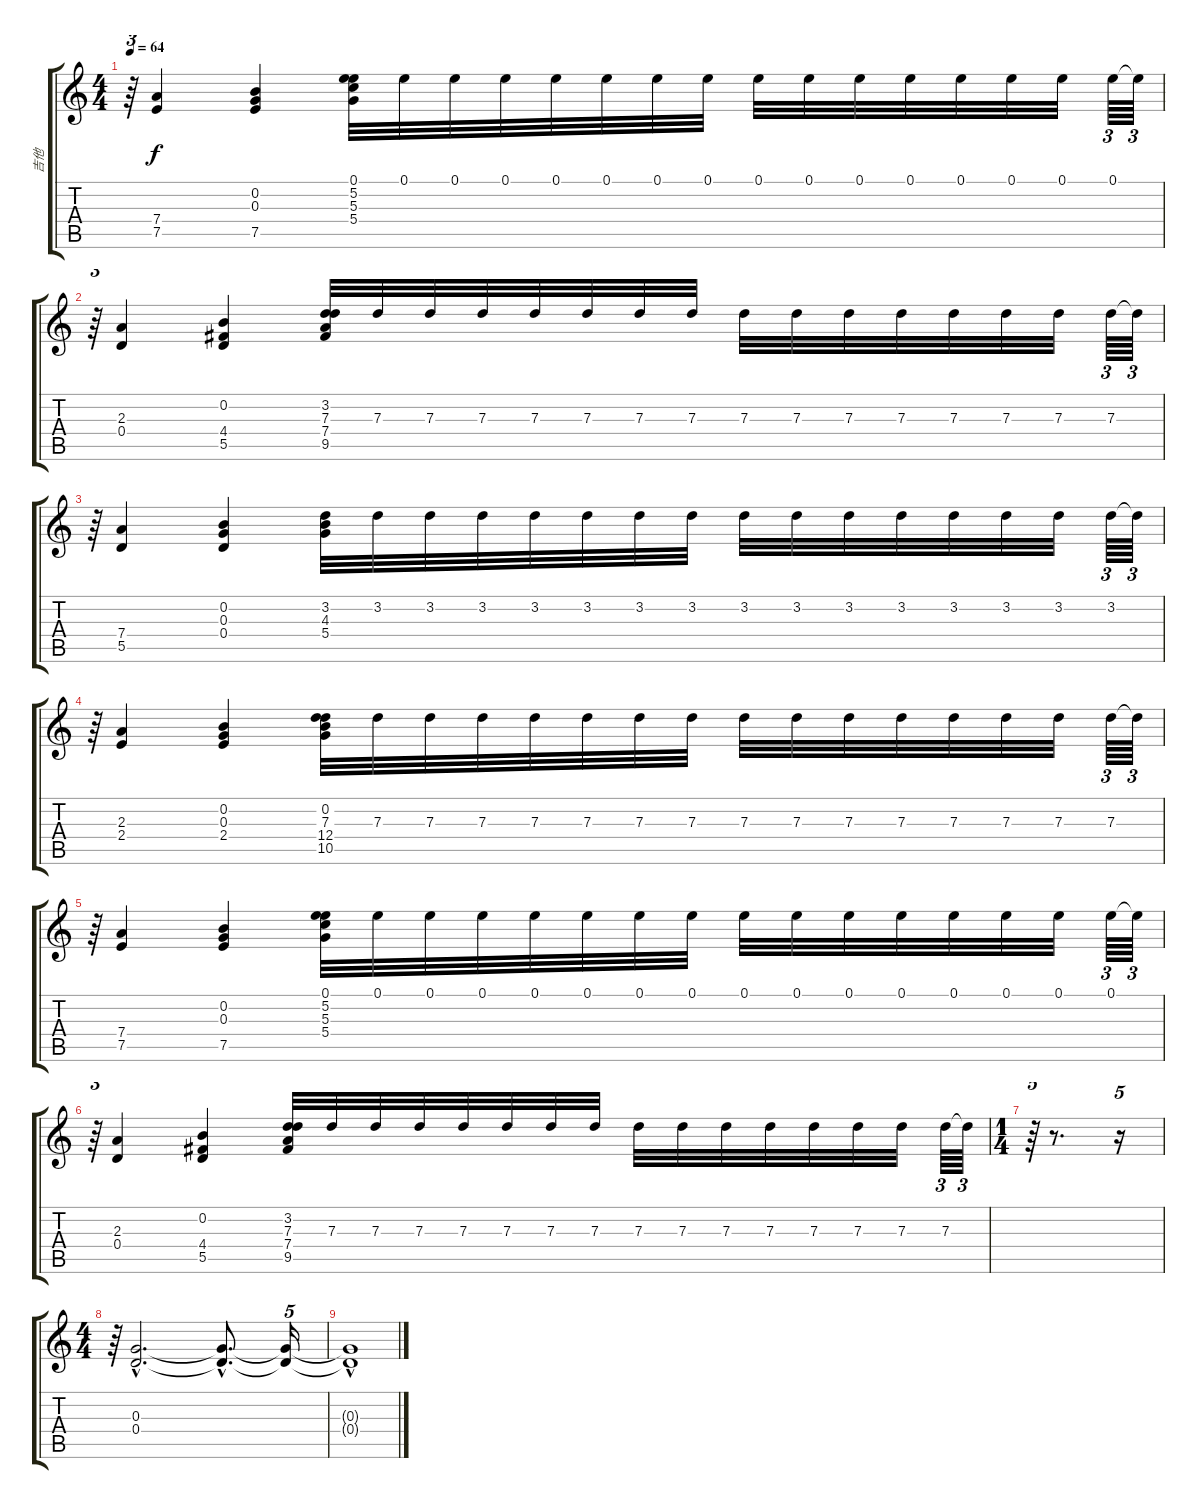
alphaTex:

\track ("吉他" "吉他") {instrument overdrivenguitar}
\staff {score tabs}
\tuning (E4 B3 G3 D3 A2 E2) {hide}
\ts (4 4)
\tempo 64
\clef g2
\ks c
r.64{tu (3 2) dy f} (7.4 7.5).4 (0.2 0.3 7.5).4 (0.1 5.2 5.3 5.4).32 0.1.32 0.1.32 0.1.32 0.1.32 0.1.32 0.1.32 0.1.32 0.1.32 0.1.32 0.1.32 0.1.32 0.1.32 0.1.32 0.1.32 0.1.64{tu (3 2)} 0.1{t}.64{tu (3 2)} |
r.64{tu (3 2)} (2.3 0.4).4 (0.2 4.4 5.5).4 (3.2 7.3 7.4 9.5).32 7.3.32 7.3.32 7.3.32 7.3.32 7.3.32 7.3.32 7.3.32 7.3.32 7.3.32 7.3.32 7.3.32 7.3.32 7.3.32 7.3.32 7.3.64{tu (3 2)} 7.3{t}.64{tu (3 2)} |
r.64{tu (3 2)} (7.4 5.5).4 (0.2 0.3 0.4).4 (3.2 4.3 5.4).32 3.2.32 3.2.32 3.2.32 3.2.32 3.2.32 3.2.32 3.2.32 3.2.32 3.2.32 3.2.32 3.2.32 3.2.32 3.2.32 3.2.32 3.2.64{tu (3 2)} 3.2{t}.64{tu (3 2)} |
r.64{tu (3 2)} (2.3 2.4).4 (0.2 0.3 2.4).4 (0.2 7.3 12.4 10.5).32 7.3.32 7.3.32 7.3.32 7.3.32 7.3.32 7.3.32 7.3.32 7.3.32 7.3.32 7.3.32 7.3.32 7.3.32 7.3.32 7.3.32 7.3.64{tu (3 2)} 7.3{t}.64{tu (3 2)} |
r.64{tu (3 2)} (7.4 7.5).4 (0.2 0.3 7.5).4 (0.1 5.2 5.3 5.4).32 0.1.32 0.1.32 0.1.32 0.1.32 0.1.32 0.1.32 0.1.32 0.1.32 0.1.32 0.1.32 0.1.32 0.1.32 0.1.32 0.1.32 0.1.64{tu (3 2)} 0.1{t}.64{tu (3 2)} |
r.64{tu (3 2)} (2.3 0.4).4 (0.2 4.4 5.5).4 (3.2 7.3 7.4 9.5).32 7.3.32 7.3.32 7.3.32 7.3.32 7.3.32 7.3.32 7.3.32 7.3.32 7.3.32 7.3.32 7.3.32 7.3.32 7.3.32 7.3.32 7.3.64{tu (3 2)} 7.3{t}.64{tu (3 2)} |
\ts (1 4)
r.64{tu (5 4)} r.8{d} r.16{tu (5 4)} |
\ts (4 4)
r.64{tu (5 4)} (0.3{hac} 0.4{hac}).2{d volume 10} (0.3{hac t} 0.4{hac t}).8{d} (0.3{t} 0.4{t}).16{tu (5 4)} |
(0.3{hac t} 0.4{t}).1
